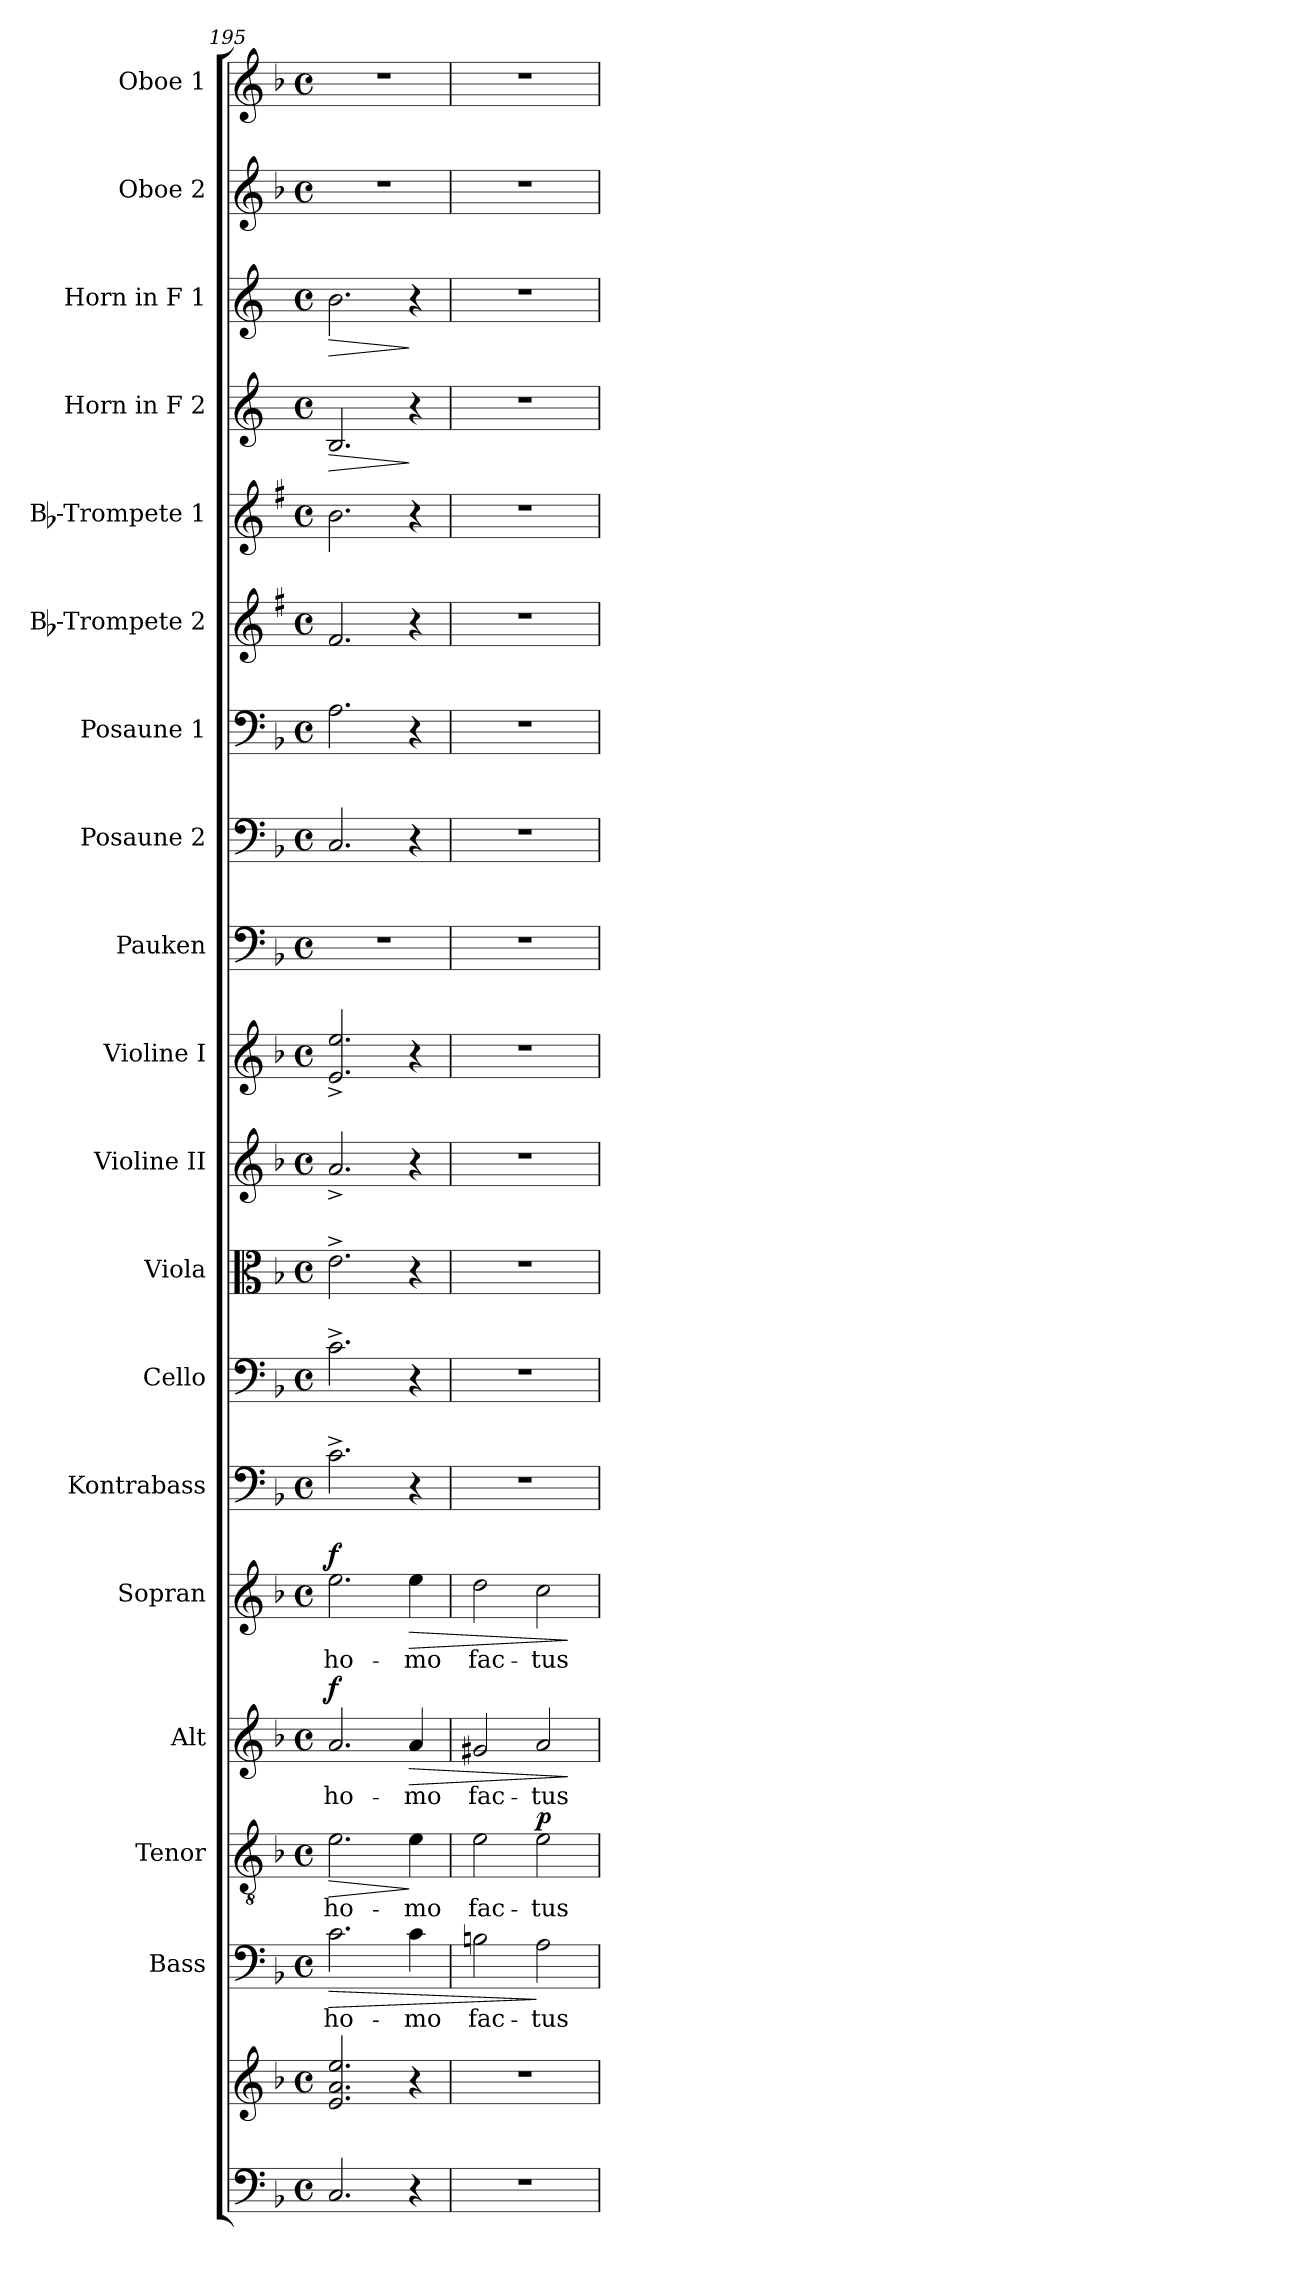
**kern	**kern	**kern	**text	**dynam	**kern	**text	**dynam	**kern	**text	**dynam	**kern	**text	**dynam	**kern	**kern	**kern	**kern	**kern	**kern	**kern	**kern	**kern	**kern	**kern	**dynam	**kern	**dynam	**kern	**kern
*part19	*part19	*part18	*part18	*part18	*part17	*part17	*part17	*part16	*part16	*part16	*part15	*part15	*part15	*part14	*part13	*part12	*part11	*part10	*part9	*part8	*part7	*part6	*part5	*part4	*part4	*part3	*part3	*part2	*part1
*staff20	*staff19	*staff18	*staff18	*staff18	*staff17	*staff17	*staff17	*staff16	*staff16	*staff16	*staff15	*staff15	*staff15	*staff14	*staff13	*staff12	*staff11	*staff10	*staff9	*staff8	*staff7	*staff6	*staff5	*staff4	*staff4	*staff3	*staff3	*staff2	*staff1
*	*	*I"Bass	*	*	*I"Tenor	*	*	*I"Alt	*	*	*I"Sopran	*	*	*I"Kontrabass	*I"Cello	*I"Viola	*I"Violine II	*I"Violine I	*I"Pauken	*I"Posaune 2	*I"Posaune 1	*I"Bb-Trompete 2	*I"Bb-Trompete 1	*I"Horn in F 2	*	*I"Horn in F 1	*	*I"Oboe 2	*I"Oboe 1
*	*	*I'B.	*	*	*I'T.	*	*	*I'A.	*	*	*I'S.	*	*	*I'Kb.	*	*I'Vla.	*I'Vl. II	*I'Vl. I	*I'Pk.	*I'Pos. 2	*I'Pos. 1	*I'Bb Trp. 2	*I'Bb Trp. 1	*	*	*	*	*I'Ob. 2	*I'Ob. 1
*clefF4	*clefG2	*clefF4	*	*	*clefGv2	*	*	*clefG2	*	*	*clefG2	*	*	*clefF4	*clefF4	*clefC3	*clefG2	*clefG2	*clefF4	*clefF4	*clefF4	*clefG2	*clefG2	*clefG2	*	*clefG2	*	*clefG2	*clefG2
*	*	*	*	*	*	*	*	*	*	*	*	*	*	*ITrd7c12	*	*	*	*	*	*	*	*ITrd1c2	*ITrd1c2	*ITrd4c7	*	*ITrd4c7	*	*	*
*k[b-]	*k[b-]	*k[b-]	*	*	*k[b-]	*	*	*k[b-]	*	*	*k[b-]	*	*	*k[b-]	*k[b-]	*k[b-]	*k[b-]	*k[b-]	*k[b-]	*k[b-]	*k[b-]	*k[b-]	*k[b-]	*k[b-]	*	*k[b-]	*	*k[b-]	*k[b-]
*F:	*F:	*F:	*	*	*F:	*	*	*F:	*	*	*F:	*	*	*F:	*F:	*F:	*F:	*F:	*F:	*F:	*F:	*F:	*F:	*F:	*	*F:	*	*F:	*F:
*M4/4	*M4/4	*M4/4	*	*	*M4/4	*	*	*M4/4	*	*	*M4/4	*	*	*M4/4	*M4/4	*M4/4	*M4/4	*M4/4	*M4/4	*M4/4	*M4/4	*M4/4	*M4/4	*M4/4	*	*M4/4	*	*M4/4	*M4/4
*met(c)	*met(c)	*met(c)	*	*	*met(c)	*	*	*met(c)	*	*	*met(c)	*	*	*met(c)	*met(c)	*met(c)	*met(c)	*met(c)	*met(c)	*met(c)	*met(c)	*met(c)	*met(c)	*met(c)	*	*met(c)	*	*met(c)	*met(c)
=195	=195	=195	=195	=195	=195	=195	=195	=195	=195	=195	=195	=195	=195	=195	=195	=195	=195	=195	=195	=195	=195	=195	=195	=195	=195	=195	=195	=195	=195
!	!	!	!LO:LY:b	!LO:HP:b	!	!LO:LY:b	!LO:HP:b	!	!LO:LY:b	!LO:DY:a	!	!LO:LY:b	!LO:DY:a	!	!	!	!	!	!	!	!	!	!	!	!LO:HP:b	!	!LO:HP:b	!	!
2.C/	2.e/ 2.a/ 2.ee/	2.c\	ho-	>	2.e\	ho-	>	2.a/	ho-	f	2.ee\	ho-	f	2.C^>\	2.c^>\	2.e^>\	2.a^</	2.e/^< 2.ee/^<	1r	2.C/	2.A\	2.e/	2.a\	2.E/	>	2.e\	>	1r	1r
!	!	!	!LO:LY:b	!	!	!LO:LY:b	!	!	!LO:LY:b	!LO:HP:b	!	!LO:LY:b	!LO:HP:b	!	!	!	!	!	!	!	!	!	!	!	!	!	!	!	!
4r	4r	4c\	-mo	.	4e\	-mo	]	4a/	-mo	>	4ee\	-mo	>	4r	4r	4r	4r	4r	.	4r	4r	4r	4r	4r	]	4r	]	.	.
=196	=196	=196	=196	=196	=196	=196	=196	=196	=196	=196	=196	=196	=196	=196	=196	=196	=196	=196	=196	=196	=196	=196	=196	=196	=196	=196	=196	=196	=196
!	!	!	!LO:LY:b	!	!	!LO:LY:b	!	!	!LO:LY:b	!	!	!LO:LY:b	!	!	!	!	!	!	!	!	!	!	!	!	!	!	!	!	!
1r	1r	2Bn\	fac-	.	2e\	fac-	.	2g#X/	fac-	.	2dd\	fac-	.	1r	1r	1r	1r	1r	1r	1r	1r	1r	1r	1r	.	1r	.	1r	1r
!	!	!	!LO:LY:b	!	!	!LO:LY:b	!LO:DY:a	!	!LO:LY:b	!	!	!LO:LY:b	!	!	!	!	!	!	!	!	!	!	!	!	!	!	!	!	!
.	.	2A\	-tus	]	2e\	-tus	p	2a/	-tus	.	2cc\	-tus	.	.	.	.	.	.	.	.	.	.	.	.	.	.	.	.	.
.	.	.	.	.	.	.	.	.	.	]	.	.	]	.	.	.	.	.	.	.	.	.	.	.	.	.	.	.	.
=	=	=	=	=	=	=	=	=	=	=	=	=	=	=	=	=	=	=	=	=	=	=	=	=	=	=	=	=	=
*-	*-	*-	*-	*-	*-	*-	*-	*-	*-	*-	*-	*-	*-	*-	*-	*-	*-	*-	*-	*-	*-	*-	*-	*-	*-	*-	*-	*-	*-
